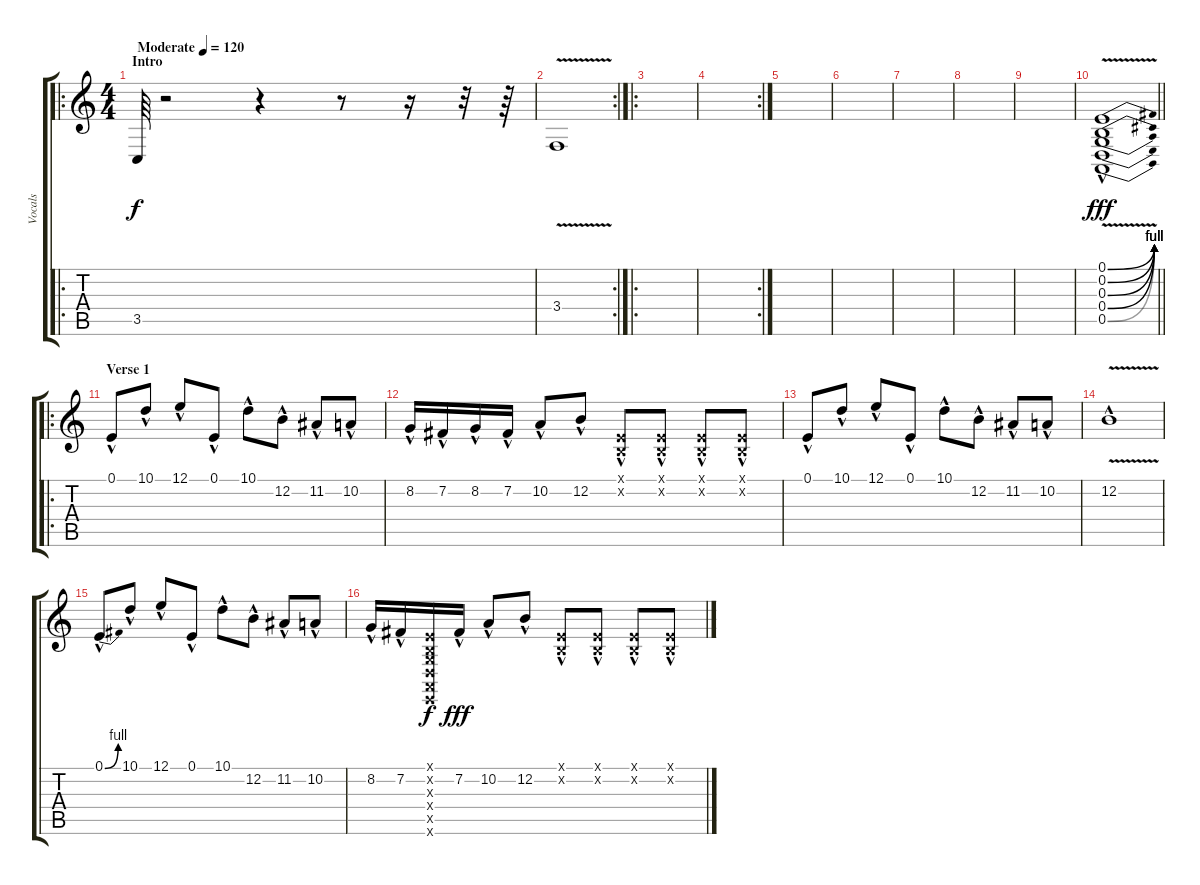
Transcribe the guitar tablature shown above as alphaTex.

\track ("Vocals" "Vocals") {instrument lead2sawtooth}
\staff {score tabs}
\tuning (E4 B3 G3 D3 A2 E2) {hide}
\ro
\ts (4 4)
\section ("" "Intro")
\tempo (120 "Moderate")
\clef g2
\ks c
3.5.64{dy f instrument lead2sawtooth} r.2 r.4 r.8 r.16 r.32 r.64 |
\rc 2
3.4{v}.1 |
\ro
|
\rc 2
|
|
|
|
|
|
\barLineRight lightlight
(0.1{be (bend 0 0 60 4) v hac} 0.2{be (bend 0 0 60 4)} 0.3{be (bend 0 0 60 4)} 0.4{be (bend 0 0 60 4)} 0.5{be (bend 0 0 60 4)}).1{dy fff} |
\ro
\section ("" "Verse 1")
0.1{hac}.8 10.1{hac}.8 12.1{hac}.8 0.1{hac}.8 10.1{hac}.8 12.2{hac}.8 11.2{hac}.8 10.2{hac}.8 |
8.2{hac}.16 7.2{hac}.16 8.2{hac}.16 7.2{hac}.16 10.2{hac}.8 12.2{hac}.8 (0.1{hac x} 0.2{hac x}).8 (0.1{hac x} 0.2{hac x}).8 (0.1{hac x} 0.2{hac x}).8 (0.1{hac x} 0.2{hac x}).8 |
0.1{hac}.8 10.1{hac}.8 12.1{hac}.8 0.1{hac}.8 10.1{hac}.8 12.2{hac}.8 11.2{hac}.8 10.2{hac}.8 |
12.2{v hac}.1 |
0.1{be (bend 0 0 60 4) hac}.8 10.1{hac}.8 12.1{hac}.8 0.1{hac}.8 10.1{hac}.8 12.2{hac}.8 11.2{hac}.8 10.2{hac}.8 |
8.2{hac}.16 7.2{hac}.16 (0.1{x} 0.2{x} 0.3{x} 0.4{x} 0.5{x} 0.6{x}).16{dy f} 7.2{hac}.16{dy fff} 10.2{hac}.8 12.2{hac}.8 (0.1{hac x} 0.2{hac x}).8 (0.1{hac x} 0.2{hac x}).8 (0.1{hac x} 0.2{hac x}).8 (0.1{hac x} 0.2{hac x}).8
